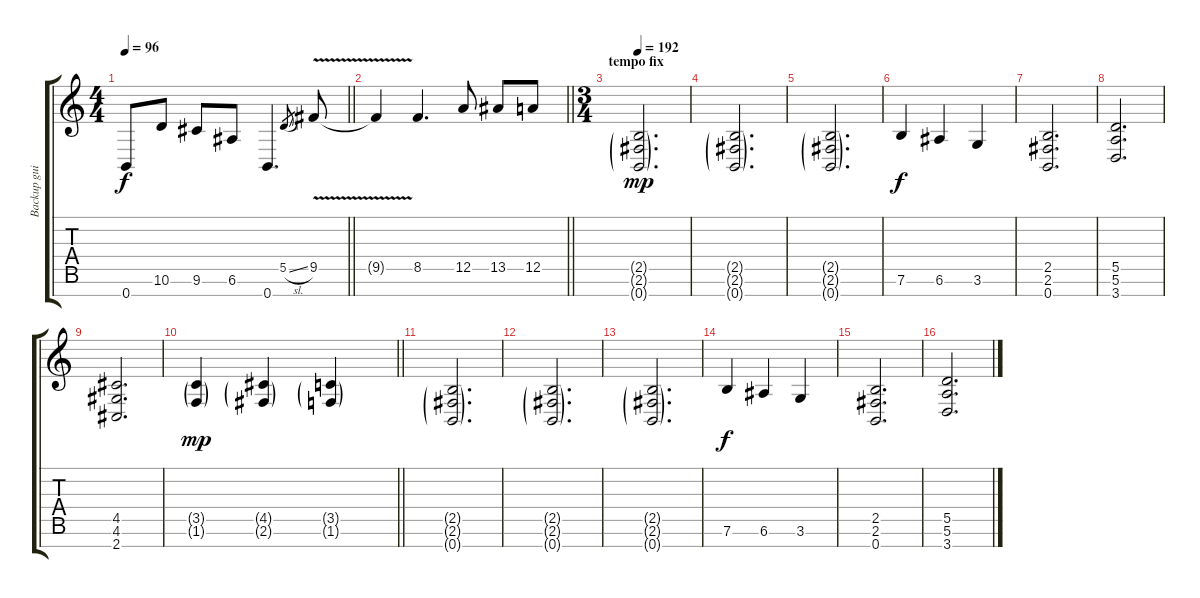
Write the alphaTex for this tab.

\track ("Backup guitars" "Backup gui") {instrument distortionguitar}
\staff {score tabs}
\tuning (E4 B3 G3 D3 A2 E2 B1) {hide}
\ts (4 4)
\tempo 96
\clef g2
\barLineRight lightlight
\ks c
0.7{t}.8{dy f} 10.6.8{volume 10 balance 8} 9.6.8 6.6.8 0.7.4{d volume 8 balance 0} 5.5{sl}.8{gr} 9.5{v}.8 |
\barLineRight lightlight
9.5{t}.4 8.5.4{d} 12.5.8 13.5.8 12.5.8 |
\ts (3 4)
\section ("" "tempo fix")
\tempo 192
(2.5{g} 2.6{g} 0.7{g}).2{d dy mp volume 11 balance 8 instrument distortionguitar} |
(2.5{g} 2.6{g} 0.7{g}).2{d} |
(2.5{g} 2.6{g} 0.7{g}).2{d} |
7.6.4{dy f} 6.6.4 3.6.4 |
(2.5 2.6 0.7).2{d} |
(5.5 5.6 3.7).2{d} |
(4.5 4.6 2.7).2{d} |
\barLineRight lightlight
(3.5{g} 1.6{g}).4{dy mp} (4.5{g} 2.6{g}).4 (3.5{g} 1.6{g}).4 |
(2.5{g} 2.6{g} 0.7{g}).2{d volume 11} |
(2.5{g} 2.6{g} 0.7{g}).2{d} |
(2.5{g} 2.6{g} 0.7{g}).2{d} |
7.6.4{dy f} 6.6.4 3.6.4 |
(2.5 2.6 0.7).2{d} |
(5.5 5.6 3.7).2{d}
